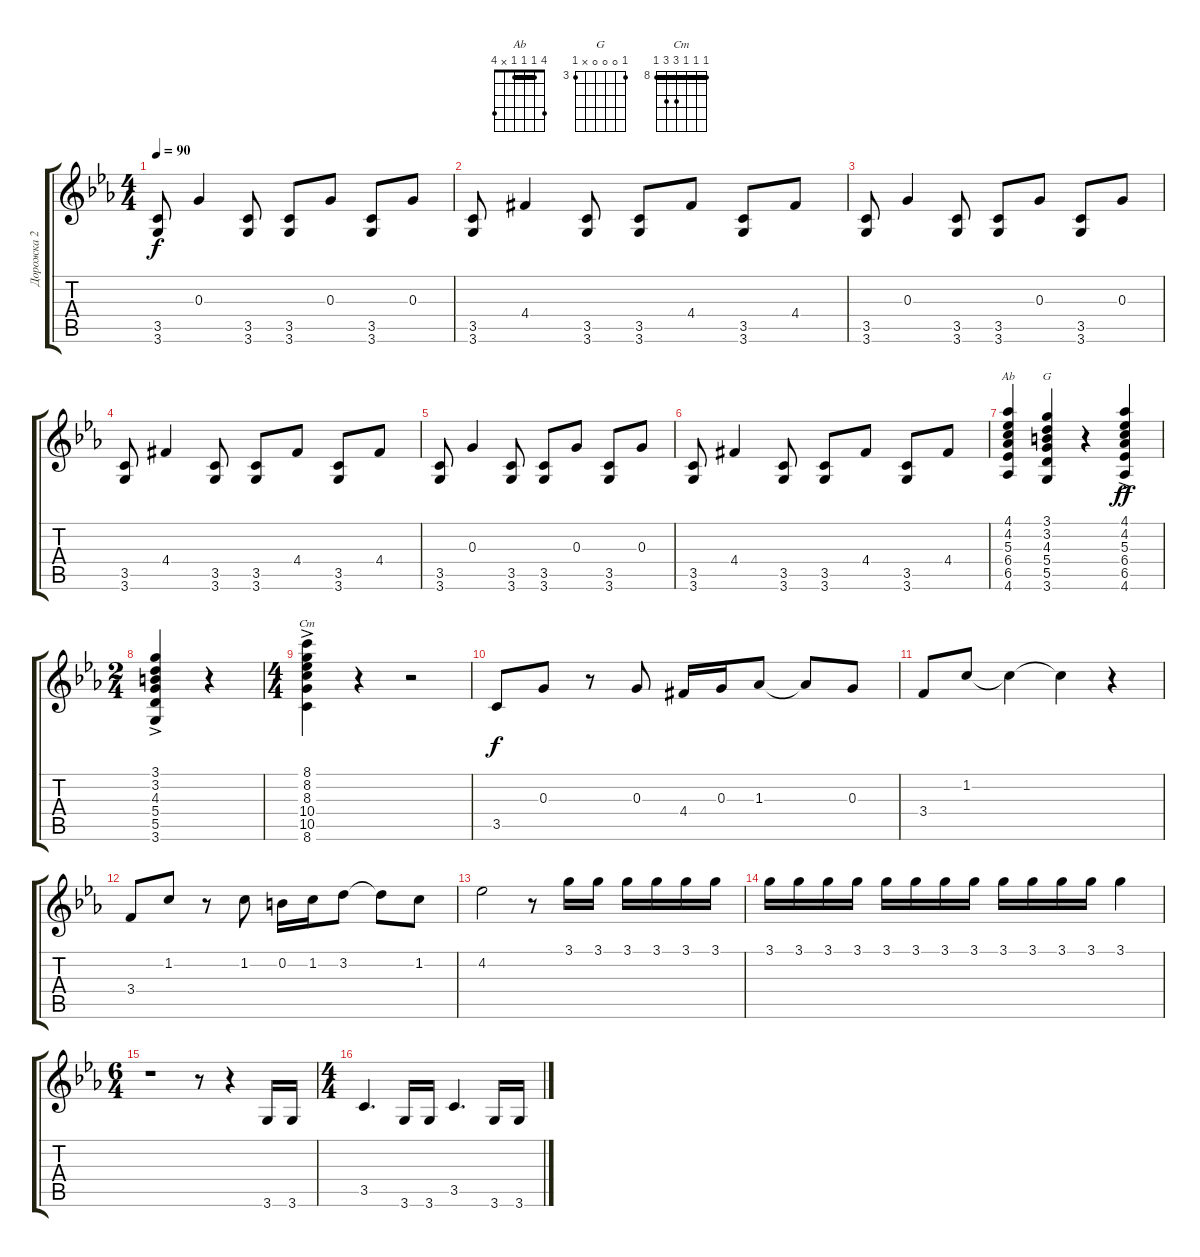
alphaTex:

\track ("Дорожка 2" "Дорожка 2") {instrument acousticguitarsteel}
\staff {score tabs}
\tuning (E4 B3 G3 D3 A2 E2) {hide}
\chord ("Ab" 4 1 1 1 x 4) {barre 1}
\chord ("G" 3 0 0 0 x 3) {firstfret 3}
\chord ("Cm" 8 8 8 10 10 8) {firstfret 8 barre 8}
\ts (4 4)
\tempo 90
\clef g2
\ks cminor
(3.5 3.6).8{dy f} 0.3.4 (3.5 3.6).8 (3.5 3.6).8 0.3.8 (3.5 3.6).8 0.3.8 |
(3.5 3.6).8 4.4{acc #}.4 (3.5 3.6).8 (3.5 3.6).8 4.4{acc #}.8 (3.5 3.6).8 4.4{acc #}.8 |
(3.5 3.6).8 0.3.4 (3.5 3.6).8 (3.5 3.6).8 0.3.8 (3.5 3.6).8 0.3.8 |
(3.5 3.6).8 4.4{acc #}.4 (3.5 3.6).8 (3.5 3.6).8 4.4{acc #}.8 (3.5 3.6).8 4.4{acc #}.8 |
(3.5 3.6).8 0.3.4 (3.5 3.6).8 (3.5 3.6).8 0.3.8 (3.5 3.6).8 0.3.8 |
(3.5 3.6).8 4.4{acc #}.4 (3.5 3.6).8 (3.5 3.6).8 4.4{acc #}.8 (3.5 3.6).8 4.4{acc #}.8 |
(4.1 4.2 5.3 6.4 6.5 4.6).4{ch "Ab"} (3.1 3.2 4.3 5.4 5.5 3.6).4{ch "G"} r.4 (4.1{ac} 4.2 5.3 6.4 6.5 4.6).4{dy ff} |
\ts (2 4)
(3.1{ac} 3.2 4.3 5.4 5.5 3.6).4 r.4 |
\ts (4 4)
(8.1 8.2 8.3{ac} 10.4 10.5 8.6).4{ch "Cm"} r.4 r.2 |
3.5.8{dy f} 0.3.8 r.8 0.3.8 4.4{acc #}.16 0.3.16 1.3.8 1.3{t}.8 0.3.8 |
3.4.8 1.2.8 1.2{t}.4 1.2{t}.4 r.4 |
3.4.8 1.2.8 r.8 1.2.8 0.2.16 1.2.16 3.2.8 3.2{t}.8 1.2.8 |
4.2.2 r.8 3.1.16 3.1.16 3.1.16 3.1.16 3.1.16 3.1.16 |
3.1.16 3.1.16 3.1.16 3.1.16 3.1.16 3.1.16 3.1.16 3.1.16 3.1.16 3.1.16 3.1.16 3.1.16 3.1.4 |
\ts (6 4)
r.1 r.8 r.4 3.6.16 3.6.16 |
\ts (4 4)
3.5.4{d} 3.6.16 3.6.16 3.5.4{d} 3.6.16 3.6.16
